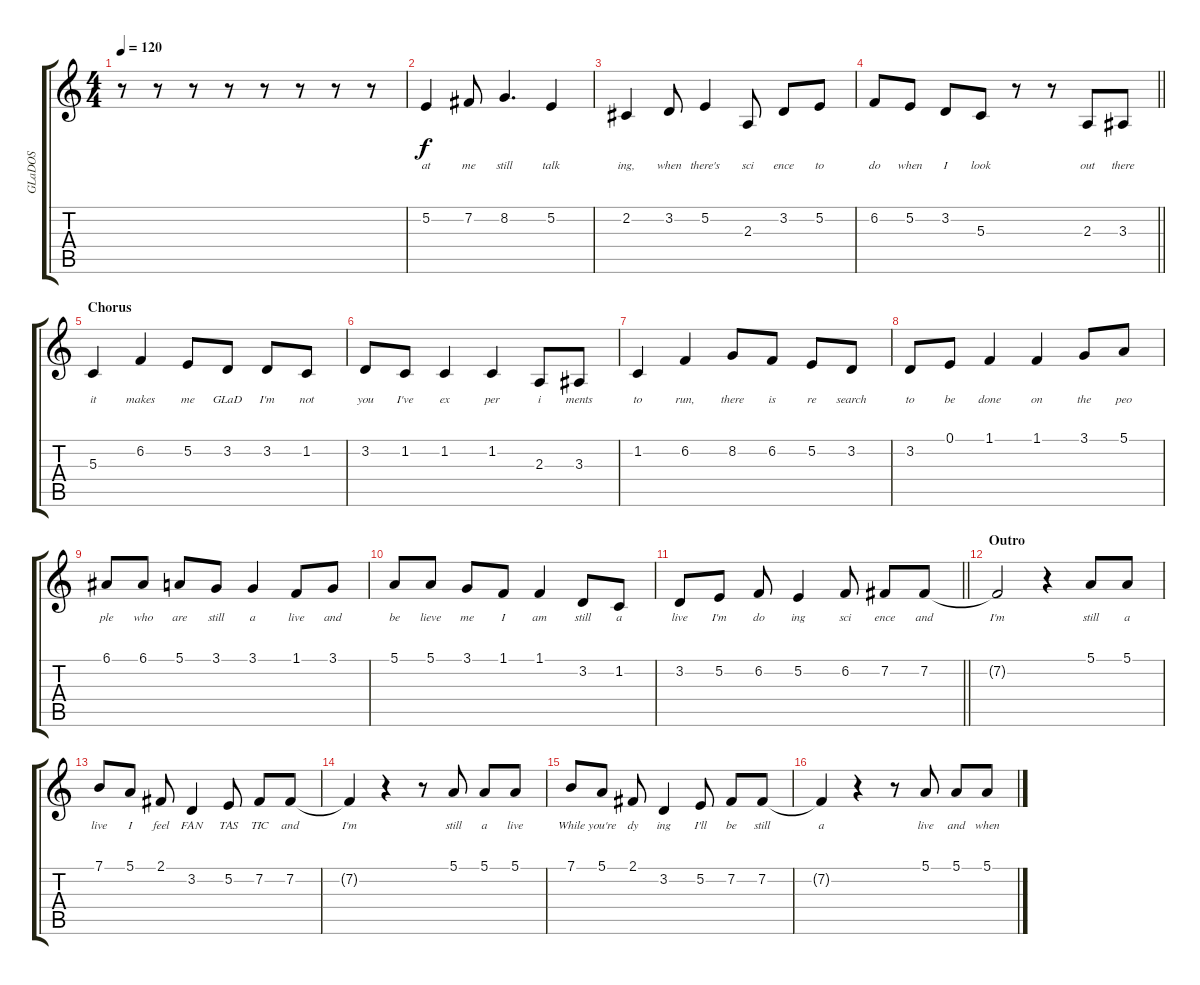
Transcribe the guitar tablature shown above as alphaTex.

\track ("GLaDOS" "GLaDOS") {instrument electricpiano1}
\staff {score tabs}
\tuning (E4 B3 G3 D3 A2 E2) {hide}
\ts (4 4)
\tempo 120
\clef g2
\ks c
r.8{dy f} r.8 r.8 r.8 r.8 r.8 r.8 r.8 |
5.2.4{lyrics (0 "at") lyrics (1 "") lyrics (2 "") lyrics (3 "") lyrics (4 "")} 7.2.8{lyrics (0 "me") lyrics (1 "") lyrics (2 "") lyrics (3 "") lyrics (4 "")} 8.2.4{d lyrics (0 "still") lyrics (1 "") lyrics (2 "") lyrics (3 "") lyrics (4 "")} 5.2.4{lyrics (0 "talk") lyrics (1 "") lyrics (2 "") lyrics (3 "") lyrics (4 "")} |
2.2.4{lyrics (0 "ing,") lyrics (1 "") lyrics (2 "") lyrics (3 "") lyrics (4 "")} 3.2.8{lyrics (0 "when") lyrics (1 "") lyrics (2 "") lyrics (3 "") lyrics (4 "")} 5.2.4{lyrics (0 "there's") lyrics (1 "") lyrics (2 "") lyrics (3 "") lyrics (4 "")} 2.3.8{lyrics (0 "sci") lyrics (1 "") lyrics (2 "") lyrics (3 "") lyrics (4 "")} 3.2.8{lyrics (0 "ence") lyrics (1 "") lyrics (2 "") lyrics (3 "") lyrics (4 "")} 5.2.8{lyrics (0 "to") lyrics (1 "") lyrics (2 "") lyrics (3 "") lyrics (4 "")} |
\barLineRight lightlight
6.2.8{lyrics (0 "do") lyrics (1 "") lyrics (2 "") lyrics (3 "") lyrics (4 "")} 5.2.8{lyrics (0 "when") lyrics (1 "") lyrics (2 "") lyrics (3 "") lyrics (4 "")} 3.2.8{lyrics (0 "I") lyrics (1 "") lyrics (2 "") lyrics (3 "") lyrics (4 "")} 5.3.8{lyrics (0 "look") lyrics (1 "") lyrics (2 "") lyrics (3 "") lyrics (4 "")} r.8 r.8 2.3.8{lyrics (0 "out") lyrics (1 "") lyrics (2 "") lyrics (3 "") lyrics (4 "")} 3.3.8{lyrics (0 "there") lyrics (1 "") lyrics (2 "") lyrics (3 "") lyrics (4 "")} |
\section ("" "Chorus")
5.3.4{lyrics (0 "it") lyrics (1 "") lyrics (2 "") lyrics (3 "") lyrics (4 "")} 6.2.4{lyrics (0 "makes") lyrics (1 "") lyrics (2 "") lyrics (3 "") lyrics (4 "")} 5.2.8{lyrics (0 "me") lyrics (1 "") lyrics (2 "") lyrics (3 "") lyrics (4 "")} 3.2.8{lyrics (0 "GLaD") lyrics (1 "") lyrics (2 "") lyrics (3 "") lyrics (4 "")} 3.2.8{lyrics (0 "I'm") lyrics (1 "") lyrics (2 "") lyrics (3 "") lyrics (4 "")} 1.2.8{lyrics (0 "not") lyrics (1 "") lyrics (2 "") lyrics (3 "") lyrics (4 "")} |
3.2.8{lyrics (0 "you") lyrics (1 "") lyrics (2 "") lyrics (3 "") lyrics (4 "")} 1.2.8{lyrics (0 "I've") lyrics (1 "") lyrics (2 "") lyrics (3 "") lyrics (4 "")} 1.2.4{lyrics (0 "ex") lyrics (1 "") lyrics (2 "") lyrics (3 "") lyrics (4 "")} 1.2.4{lyrics (0 "per") lyrics (1 "") lyrics (2 "") lyrics (3 "") lyrics (4 "")} 2.3.8{lyrics (0 "i") lyrics (1 "") lyrics (2 "") lyrics (3 "") lyrics (4 "")} 3.3.8{lyrics (0 "ments") lyrics (1 "") lyrics (2 "") lyrics (3 "") lyrics (4 "")} |
1.2.4{lyrics (0 "to") lyrics (1 "") lyrics (2 "") lyrics (3 "") lyrics (4 "")} 6.2.4{lyrics (0 "run,") lyrics (1 "") lyrics (2 "") lyrics (3 "") lyrics (4 "")} 8.2.8{lyrics (0 "there") lyrics (1 "") lyrics (2 "") lyrics (3 "") lyrics (4 "")} 6.2.8{lyrics (0 "is") lyrics (1 "") lyrics (2 "") lyrics (3 "") lyrics (4 "")} 5.2.8{lyrics (0 "re") lyrics (1 "") lyrics (2 "") lyrics (3 "") lyrics (4 "")} 3.2.8{lyrics (0 "search") lyrics (1 "") lyrics (2 "") lyrics (3 "") lyrics (4 "")} |
3.2.8{lyrics (0 "to") lyrics (1 "") lyrics (2 "") lyrics (3 "") lyrics (4 "")} 0.1.8{lyrics (0 "be") lyrics (1 "") lyrics (2 "") lyrics (3 "") lyrics (4 "")} 1.1.4{lyrics (0 "done") lyrics (1 "") lyrics (2 "") lyrics (3 "") lyrics (4 "")} 1.1.4{lyrics (0 "on") lyrics (1 "") lyrics (2 "") lyrics (3 "") lyrics (4 "")} 3.1.8{lyrics (0 "the") lyrics (1 "") lyrics (2 "") lyrics (3 "") lyrics (4 "")} 5.1.8{lyrics (0 "peo") lyrics (1 "") lyrics (2 "") lyrics (3 "") lyrics (4 "")} |
6.1.8{lyrics (0 "ple") lyrics (1 "") lyrics (2 "") lyrics (3 "") lyrics (4 "")} 6.1.8{lyrics (0 "who") lyrics (1 "") lyrics (2 "") lyrics (3 "") lyrics (4 "")} 5.1.8{lyrics (0 "are") lyrics (1 "") lyrics (2 "") lyrics (3 "") lyrics (4 "")} 3.1.8{lyrics (0 "still") lyrics (1 "") lyrics (2 "") lyrics (3 "") lyrics (4 "")} 3.1.4{lyrics (0 "a") lyrics (1 "") lyrics (2 "") lyrics (3 "") lyrics (4 "")} 1.1.8{lyrics (0 "live") lyrics (1 "") lyrics (2 "") lyrics (3 "") lyrics (4 "")} 3.1.8{lyrics (0 "and") lyrics (1 "") lyrics (2 "") lyrics (3 "") lyrics (4 "")} |
5.1.8{lyrics (0 "be") lyrics (1 "") lyrics (2 "") lyrics (3 "") lyrics (4 "")} 5.1.8{lyrics (0 "lieve") lyrics (1 "") lyrics (2 "") lyrics (3 "") lyrics (4 "")} 3.1.8{lyrics (0 "me") lyrics (1 "") lyrics (2 "") lyrics (3 "") lyrics (4 "")} 1.1.8{lyrics (0 "I") lyrics (1 "") lyrics (2 "") lyrics (3 "") lyrics (4 "")} 1.1.4{lyrics (0 "am") lyrics (1 "") lyrics (2 "") lyrics (3 "") lyrics (4 "")} 3.2.8{lyrics (0 "still") lyrics (1 "") lyrics (2 "") lyrics (3 "") lyrics (4 "")} 1.2.8{lyrics (0 "a") lyrics (1 "") lyrics (2 "") lyrics (3 "") lyrics (4 "")} |
\barLineRight lightlight
3.2.8{lyrics (0 "live") lyrics (1 "") lyrics (2 "") lyrics (3 "") lyrics (4 "")} 5.2.8{lyrics (0 "I'm") lyrics (1 "") lyrics (2 "") lyrics (3 "") lyrics (4 "")} 6.2.8{lyrics (0 "do") lyrics (1 "") lyrics (2 "") lyrics (3 "") lyrics (4 "")} 5.2.4{lyrics (0 "ing") lyrics (1 "") lyrics (2 "") lyrics (3 "") lyrics (4 "")} 6.2.8{lyrics (0 "sci") lyrics (1 "") lyrics (2 "") lyrics (3 "") lyrics (4 "")} 7.2.8{lyrics (0 "ence") lyrics (1 "") lyrics (2 "") lyrics (3 "") lyrics (4 "")} 7.2.8{lyrics (0 "and") lyrics (1 "") lyrics (2 "") lyrics (3 "") lyrics (4 "")} |
\section ("" "Outro")
7.2{t}.2{lyrics (0 "I'm") lyrics (1 "") lyrics (2 "") lyrics (3 "") lyrics (4 "")} r.4 5.1.8{lyrics (0 "still") lyrics (1 "") lyrics (2 "") lyrics (3 "") lyrics (4 "")} 5.1.8{lyrics (0 "a") lyrics (1 "") lyrics (2 "") lyrics (3 "") lyrics (4 "")} |
7.1.8{lyrics (0 "live") lyrics (1 "") lyrics (2 "") lyrics (3 "") lyrics (4 "")} 5.1.8{lyrics (0 "I") lyrics (1 "") lyrics (2 "") lyrics (3 "") lyrics (4 "")} 2.1.8{lyrics (0 "feel") lyrics (1 "") lyrics (2 "") lyrics (3 "") lyrics (4 "")} 3.2.4{lyrics (0 "FAN") lyrics (1 "") lyrics (2 "") lyrics (3 "") lyrics (4 "")} 5.2.8{lyrics (0 "TAS") lyrics (1 "") lyrics (2 "") lyrics (3 "") lyrics (4 "")} 7.2.8{lyrics (0 "TIC") lyrics (1 "") lyrics (2 "") lyrics (3 "") lyrics (4 "")} 7.2.8{lyrics (0 "and") lyrics (1 "") lyrics (2 "") lyrics (3 "") lyrics (4 "")} |
7.2{t}.4{lyrics (0 "I'm") lyrics (1 "") lyrics (2 "") lyrics (3 "") lyrics (4 "")} r.4 r.8 5.1.8{lyrics (0 "still") lyrics (1 "") lyrics (2 "") lyrics (3 "") lyrics (4 "")} 5.1.8{lyrics (0 "a") lyrics (1 "") lyrics (2 "") lyrics (3 "") lyrics (4 "")} 5.1.8{lyrics (0 "live") lyrics (1 "") lyrics (2 "") lyrics (3 "") lyrics (4 "")} |
7.1.8{lyrics (0 "While") lyrics (1 "") lyrics (2 "") lyrics (3 "") lyrics (4 "")} 5.1.8{lyrics (0 "you're") lyrics (1 "") lyrics (2 "") lyrics (3 "") lyrics (4 "")} 2.1.8{lyrics (0 "dy") lyrics (1 "") lyrics (2 "") lyrics (3 "") lyrics (4 "")} 3.2.4{lyrics (0 "ing") lyrics (1 "") lyrics (2 "") lyrics (3 "") lyrics (4 "")} 5.2.8{lyrics (0 "I'll") lyrics (1 "") lyrics (2 "") lyrics (3 "") lyrics (4 "")} 7.2.8{lyrics (0 "be") lyrics (1 "") lyrics (2 "") lyrics (3 "") lyrics (4 "")} 7.2.8{lyrics (0 "still") lyrics (1 "") lyrics (2 "") lyrics (3 "") lyrics (4 "")} |
7.2{t}.4{lyrics (0 "a") lyrics (1 "") lyrics (2 "") lyrics (3 "") lyrics (4 "")} r.4 r.8 5.1.8{lyrics (0 "live") lyrics (1 "") lyrics (2 "") lyrics (3 "") lyrics (4 "")} 5.1.8{lyrics (0 "and") lyrics (1 "") lyrics (2 "") lyrics (3 "") lyrics (4 "")} 5.1.8{lyrics (0 "when") lyrics (1 "") lyrics (2 "") lyrics (3 "") lyrics (4 "")}
